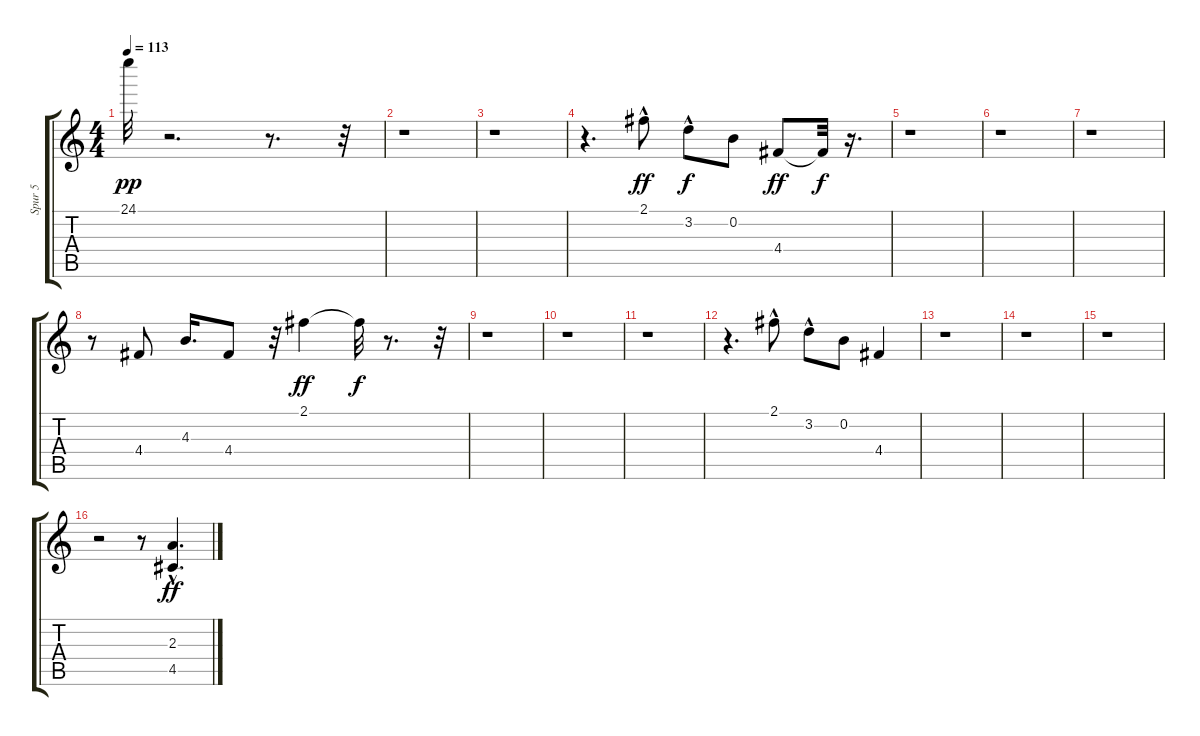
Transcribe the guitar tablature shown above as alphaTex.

\track ("Spur 5" "Spur 5") {instrument electricguitarclean}
\staff {score tabs}
\tuning (E4 B3 G3 D3 A2 E2) {hide}
\ts (4 4)
\tempo 113
\clef g2
\ks c
24.1.32{dy pp} r.2{d} r.8{d} r.32 |
r.1 |
r.1 |
r.4{d} 2.1{hac}.8{dy ff} 3.2{hac}.8{dy f} 0.2.8 4.4.8{dy ff} 4.4{t}.32{dy f} r.16{d} |
r.1 |
r.1 |
r.1 |
r.8 4.4.8 4.3.16{d} 4.4.8 r.32 2.1.4{dy ff} 2.1{t}.32{dy f} r.8{d} r.32 |
r.1 |
r.1 |
r.1 |
r.4{d} 2.1{hac}.8 3.2{hac}.8 0.2.8 4.4.4 |
r.1 |
r.1 |
r.1 |
r.2 r.8 (2.3{hac} 4.5).4{d dy ff}
